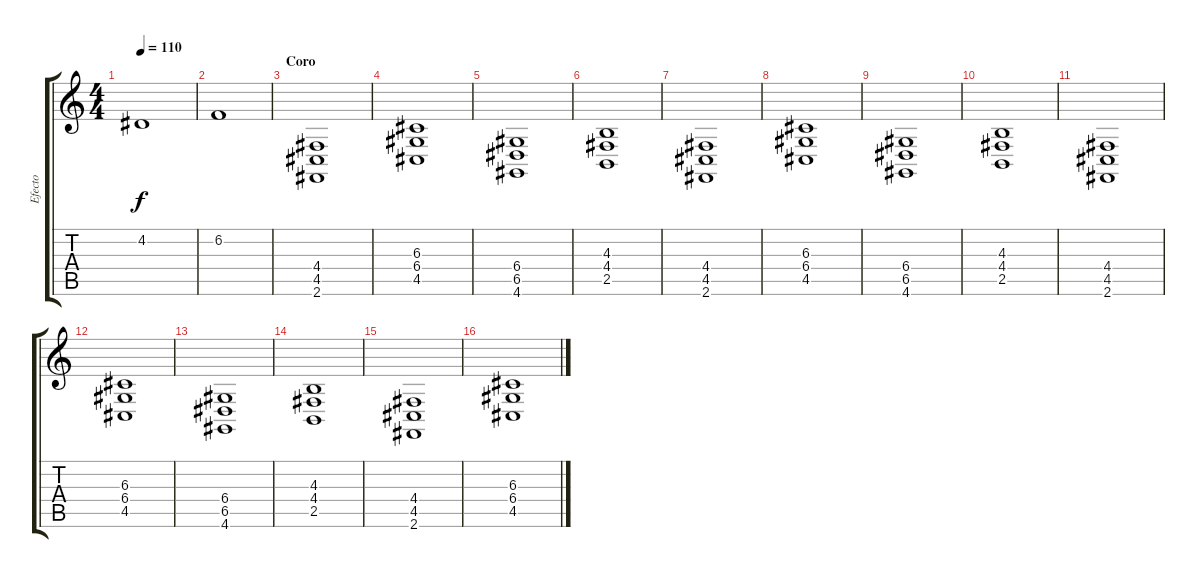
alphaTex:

\track ("Efecto" "Efecto") {instrument synthstrings2}
\staff {score tabs}
\tuning (E4 B3 G3 D3 A2 E2) {hide}
\ts (4 4)
\tempo 110
\clef g2
\ks c
4.2.1{dy f volume 4} |
6.2.1 |
\section ("" "Coro")
(4.4 4.5 2.6).1{volume 16} |
(6.3 6.4 4.5).1 |
(6.4 6.5 4.6).1 |
(4.3 4.4 2.5).1 |
(4.4 4.5 2.6).1 |
(6.3 6.4 4.5).1 |
(6.4 6.5 4.6).1 |
(4.3 4.4 2.5).1 |
(4.4 4.5 2.6).1 |
(6.3 6.4 4.5).1 |
(6.4 6.5 4.6).1 |
(4.3 4.4 2.5).1 |
(4.4 4.5 2.6).1 |
(6.3 6.4 4.5).1
